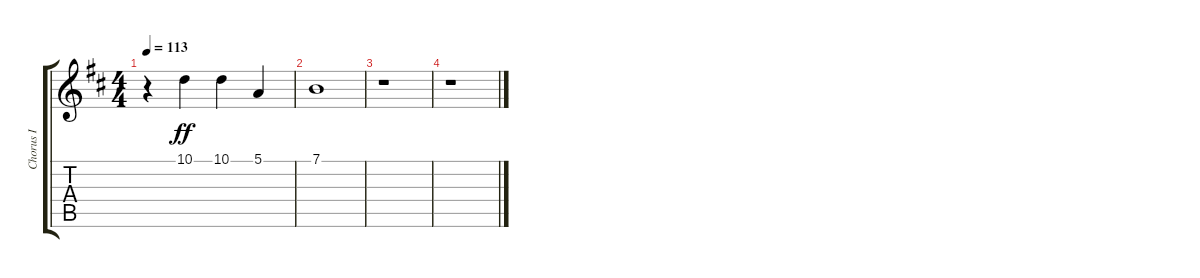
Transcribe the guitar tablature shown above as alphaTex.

\track ("Chorus I" "Chorus I") {instrument voiceoohs}
\staff {score tabs}
\tuning (E4 B3 G3 D3 A2 E2) {hide}
\ts (4 4)
\tempo 113
\clef g2
\ks d
r.4{dy ff} 10.1.4 10.1.4 5.1.4 |
7.1.1 |
r.1 |
r.1
